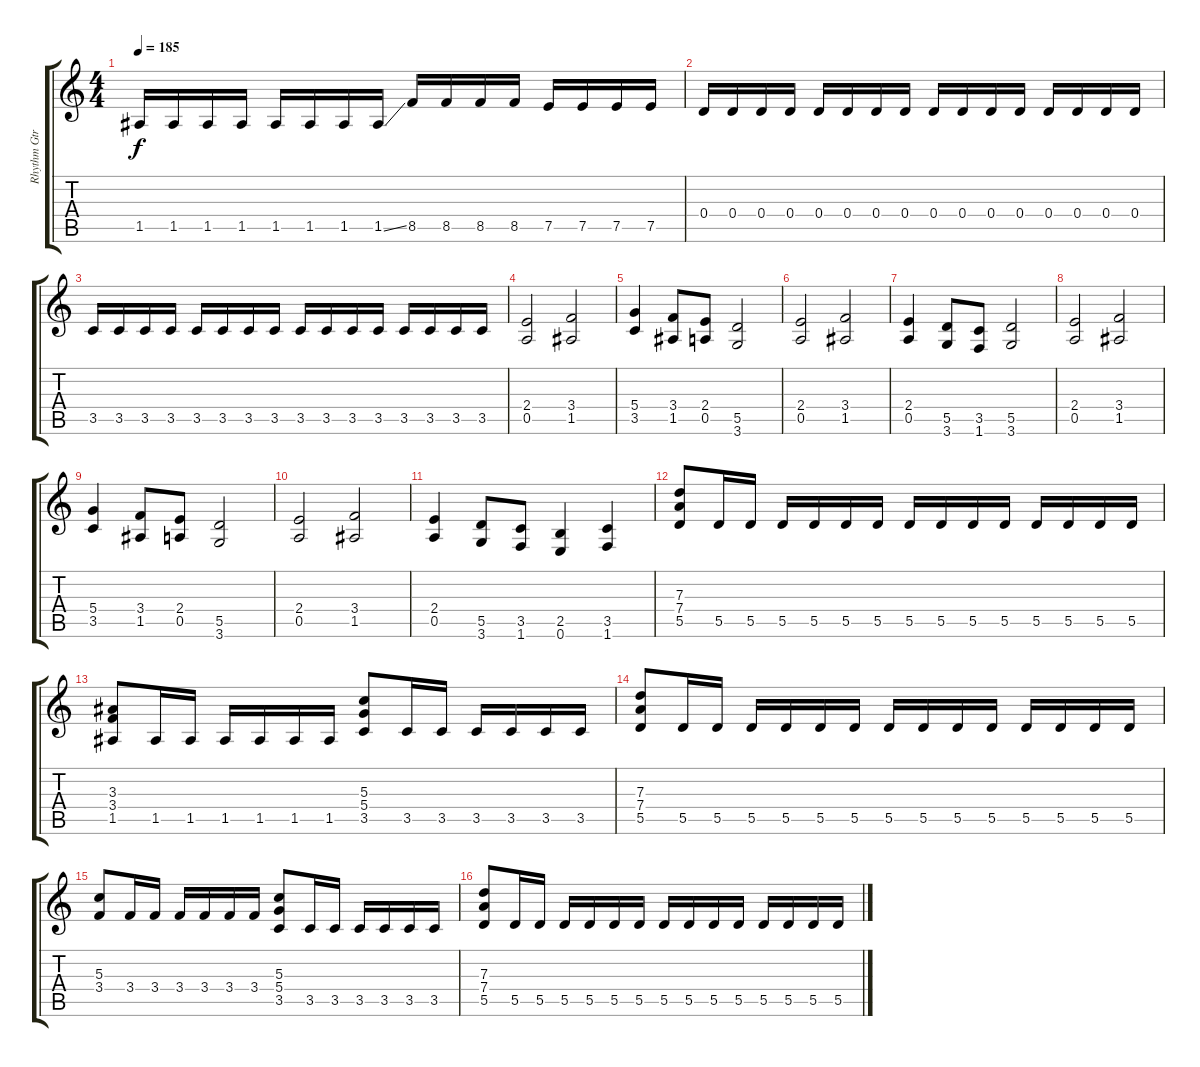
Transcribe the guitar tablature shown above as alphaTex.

\track ("Rhythm Gtr." "Rhythm Gtr") {instrument distortionguitar}
\staff {score tabs}
\tuning (E4 B3 G3 D3 A2 E2) {hide}
\ts (4 4)
\tempo 185
\clef g2
\ks c
1.5.16{dy f} 1.5.16 1.5.16 1.5.16 1.5.16 1.5.16 1.5.16 1.5{ss}.16 8.5.16 8.5.16 8.5.16 8.5.16 7.5.16 7.5.16 7.5.16 7.5.16 |
0.4.16 0.4.16 0.4.16 0.4.16 0.4.16 0.4.16 0.4.16 0.4.16 0.4.16 0.4.16 0.4.16 0.4.16 0.4.16 0.4.16 0.4.16 0.4.16 |
3.5.16 3.5.16 3.5.16 3.5.16 3.5.16 3.5.16 3.5.16 3.5.16 3.5.16 3.5.16 3.5.16 3.5.16 3.5.16 3.5.16 3.5.16 3.5.16 |
(2.4 0.5).2 (3.4 1.5).2 |
(5.4 3.5).4 (3.4 1.5).8 (2.4 0.5).8 (5.5 3.6).2 |
(2.4 0.5).2 (3.4 1.5).2 |
(2.4 0.5).4 (5.5 3.6).8 (3.5 1.6).8 (5.5 3.6).2 |
(2.4 0.5).2 (3.4 1.5).2 |
(5.4 3.5).4 (3.4 1.5).8 (2.4 0.5).8 (5.5 3.6).2 |
(2.4 0.5).2 (3.4 1.5).2 |
(2.4 0.5).4 (5.5 3.6).8 (3.5 1.6).8 (2.5 0.6).4 (3.5 1.6).4 |
(7.3 7.4 5.5).8{volume 14} 5.5.16 5.5.16 5.5.16 5.5.16 5.5.16 5.5.16 5.5.16 5.5.16 5.5.16 5.5.16 5.5.16 5.5.16 5.5.16 5.5.16 |
(3.3 3.4 1.5).8 1.5.16 1.5.16 1.5.16 1.5.16 1.5.16 1.5.16 (5.3 5.4 3.5).8 3.5.16 3.5.16 3.5.16 3.5.16 3.5.16 3.5.16 |
(7.3 7.4 5.5).8 5.5.16 5.5.16 5.5.16 5.5.16 5.5.16 5.5.16 5.5.16 5.5.16 5.5.16 5.5.16 5.5.16 5.5.16 5.5.16 5.5.16 |
(5.3 3.4).8 3.4.16 3.4.16 3.4.16 3.4.16 3.4.16 3.4.16 (5.3 5.4 3.5).8 3.5.16 3.5.16 3.5.16 3.5.16 3.5.16 3.5.16 |
(7.3 7.4 5.5).8 5.5.16 5.5.16 5.5.16 5.5.16 5.5.16 5.5.16 5.5.16 5.5.16 5.5.16 5.5.16 5.5.16 5.5.16 5.5.16 5.5.16
